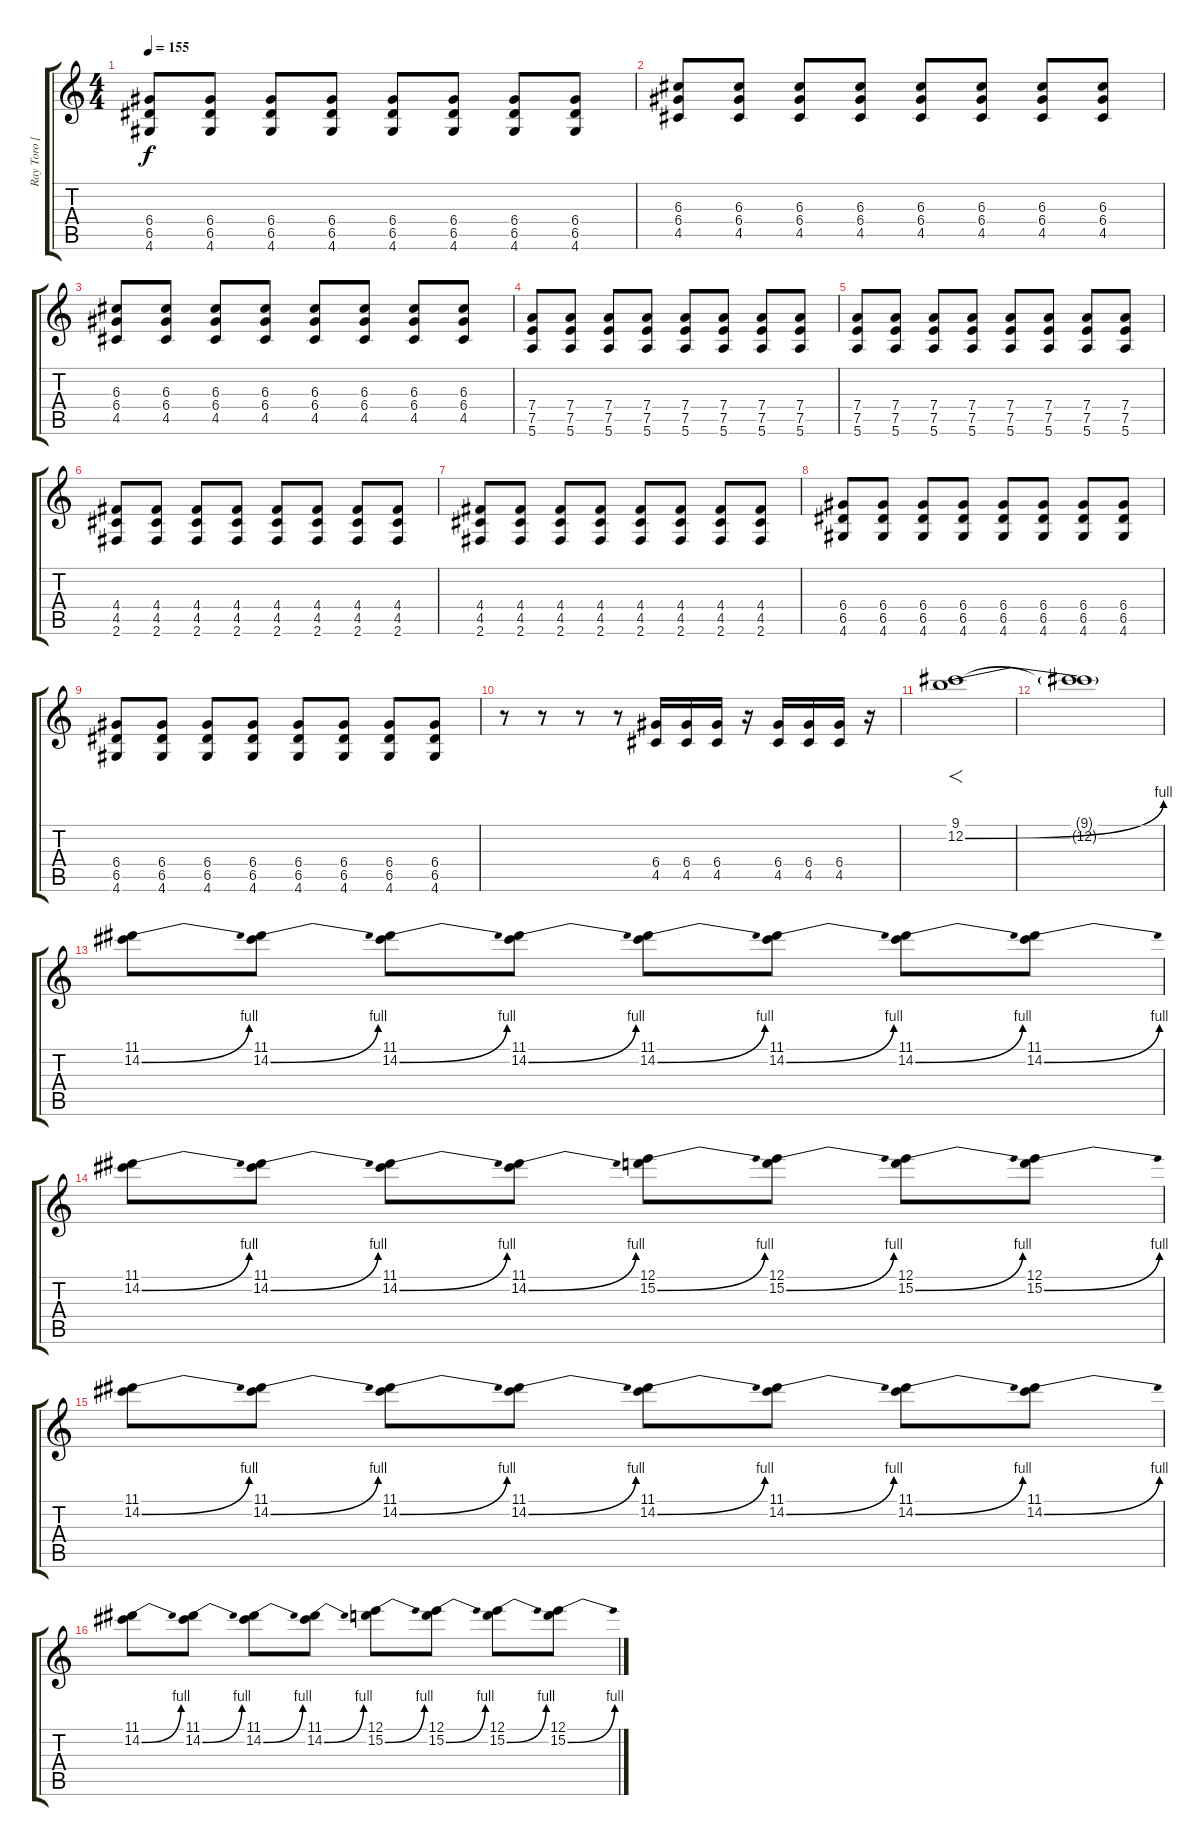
\track ("Ray Toro [Lead Guitar]" "Ray Toro [") {instrument overdrivenguitar}
\staff {score tabs}
\tuning (E4 B3 G3 D3 A2 E2) {hide}
\ts (4 4)
\tempo 155
\clef g2
\ks c
(6.4 6.5 4.6).8{dy f} (6.4 6.5 4.6).8 (6.4 6.5 4.6).8 (6.4 6.5 4.6).8 (6.4 6.5 4.6).8 (6.4 6.5 4.6).8 (6.4 6.5 4.6).8 (6.4 6.5 4.6).8 |
(6.3 6.4 4.5).8 (6.3 6.4 4.5).8 (6.3 6.4 4.5).8 (6.3 6.4 4.5).8 (6.3 6.4 4.5).8 (6.3 6.4 4.5).8 (6.3 6.4 4.5).8 (6.3 6.4 4.5).8 |
(6.3 6.4 4.5).8 (6.3 6.4 4.5).8 (6.3 6.4 4.5).8 (6.3 6.4 4.5).8 (6.3 6.4 4.5).8 (6.3 6.4 4.5).8 (6.3 6.4 4.5).8 (6.3 6.4 4.5).8 |
(7.4 7.5 5.6).8 (7.4 7.5 5.6).8 (7.4 7.5 5.6).8 (7.4 7.5 5.6).8 (7.4 7.5 5.6).8 (7.4 7.5 5.6).8 (7.4 7.5 5.6).8 (7.4 7.5 5.6).8 |
(7.4 7.5 5.6).8 (7.4 7.5 5.6).8 (7.4 7.5 5.6).8 (7.4 7.5 5.6).8 (7.4 7.5 5.6).8 (7.4 7.5 5.6).8 (7.4 7.5 5.6).8 (7.4 7.5 5.6).8 |
(4.4 4.5 2.6).8 (4.4 4.5 2.6).8 (4.4 4.5 2.6).8 (4.4 4.5 2.6).8 (4.4 4.5 2.6).8 (4.4 4.5 2.6).8 (4.4 4.5 2.6).8 (4.4 4.5 2.6).8 |
(4.4 4.5 2.6).8 (4.4 4.5 2.6).8 (4.4 4.5 2.6).8 (4.4 4.5 2.6).8 (4.4 4.5 2.6).8 (4.4 4.5 2.6).8 (4.4 4.5 2.6).8 (4.4 4.5 2.6).8 |
(6.4 6.5 4.6).8 (6.4 6.5 4.6).8 (6.4 6.5 4.6).8 (6.4 6.5 4.6).8 (6.4 6.5 4.6).8 (6.4 6.5 4.6).8 (6.4 6.5 4.6).8 (6.4 6.5 4.6).8 |
(6.4 6.5 4.6).8 (6.4 6.5 4.6).8 (6.4 6.5 4.6).8 (6.4 6.5 4.6).8 (6.4 6.5 4.6).8 (6.4 6.5 4.6).8 (6.4 6.5 4.6).8 (6.4 6.5 4.6).8 |
r.8 r.8 r.8 r.8 (6.4 4.5).16 (6.4 4.5).16 (6.4 4.5).16 r.16 (6.4 4.5).16 (6.4 4.5).16 (6.4 4.5).16 r.16 |
(9.1 12.2{be (bend 0 0 60 4)}).1{f} |
(9.1{t} 12.2{t}).1 |
(11.1 14.2{be (bend 0 0 60 4)}).8 (11.1 14.2{be (bend 0 0 60 4)}).8 (11.1 14.2{be (bend 0 0 60 4)}).8 (11.1 14.2{be (bend 0 0 60 4)}).8 (11.1 14.2{be (bend 0 0 60 4)}).8 (11.1 14.2{be (bend 0 0 60 4)}).8 (11.1 14.2{be (bend 0 0 60 4)}).8 (11.1 14.2{be (bend 0 0 60 4)}).8 |
(11.1 14.2{be (bend 0 0 60 4)}).8 (11.1 14.2{be (bend 0 0 60 4)}).8 (11.1 14.2{be (bend 0 0 60 4)}).8 (11.1 14.2{be (bend 0 0 60 4)}).8 (12.1 15.2{be (bend 0 0 60 4)}).8 (12.1 15.2{be (bend 0 0 60 4)}).8 (12.1 15.2{be (bend 0 0 60 4)}).8 (12.1 15.2{be (bend 0 0 60 4)}).8 |
(11.1 14.2{be (bend 0 0 60 4)}).8 (11.1 14.2{be (bend 0 0 60 4)}).8 (11.1 14.2{be (bend 0 0 60 4)}).8 (11.1 14.2{be (bend 0 0 60 4)}).8 (11.1 14.2{be (bend 0 0 60 4)}).8 (11.1 14.2{be (bend 0 0 60 4)}).8 (11.1 14.2{be (bend 0 0 60 4)}).8 (11.1 14.2{be (bend 0 0 60 4)}).8 |
(11.1 14.2{be (bend 0 0 60 4)}).8 (11.1 14.2{be (bend 0 0 60 4)}).8 (11.1 14.2{be (bend 0 0 60 4)}).8 (11.1 14.2{be (bend 0 0 60 4)}).8 (12.1 15.2{be (bend 0 0 60 4)}).8 (12.1 15.2{be (bend 0 0 60 4)}).8 (12.1 15.2{be (bend 0 0 60 4)}).8 (12.1 15.2{be (bend 0 0 60 4)}).8
